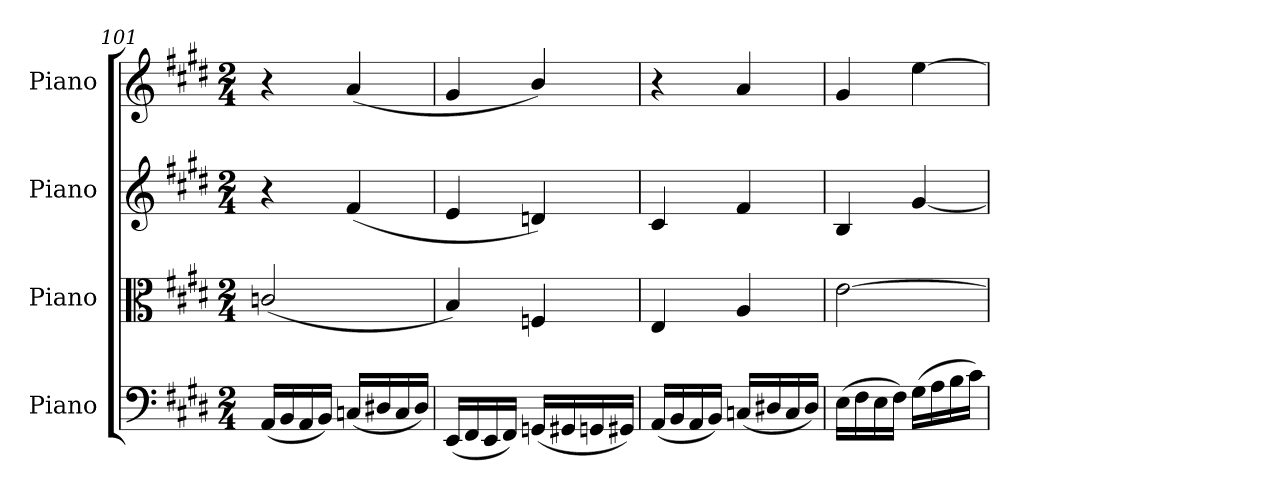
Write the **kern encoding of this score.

**kern	**kern	**kern	**kern
*part4	*part3	*part2	*part1
*staff4	*staff3	*staff2	*staff1
*I"Piano	*I"Piano	*I"Piano	*I"Piano
*I'Pno	*I'Pno	*I'Pno	*I'Pno
*clefF4	*clefC3	*clefG2	*clefG2
*k[f#c#g#d#]	*k[f#c#g#d#]	*k[f#c#g#d#]	*k[f#c#g#d#]
*M2/4	*M2/4	*M2/4	*M2/4
=101	=101	=101	=101
(16AA/LL	(2cn/	4r	4r
16BB/	.	.	.
16AA/	.	.	.
16BB/JJ)	.	.	.
(16Cn/LL	.	(4f#/	(4a/
16D#X/	.	.	.
16C/	.	.	.
16D#/JJ)	.	.	.
=102	=102	=102	=102
(16EE/LL	4B/)	4e/	4g#/
16FF#/	.	.	.
16EE/	.	.	.
16FF#/JJ)	.	.	.
(16GGn/LL	4Fn/	4dn/)	4b/)
16GG#X/	.	.	.
16GGn/	.	.	.
16GG#X/JJ)	.	.	.
=103	=103	=103	=103
(16AA/LL	4E/	4c#/	4r
16BB/	.	.	.
16AA/	.	.	.
16BB/JJ)	.	.	.
(16Cn/LL	4A/	4f#/	4a/
16D#X/	.	.	.
16C/	.	.	.
16D#/JJ)	.	.	.
=104	=104	=104	=104
(16E\LL	[2e\	4B/	4g#/
16F#\	.	.	.
16E\	.	.	.
16F#\JJ)	.	.	.
(16G#\LL	.	[4g#/	[4ee\
16A\	.	.	.
16B\	.	.	.
16c#\JJ)	.	.	.
=	=	=	=
*-	*-	*-	*-
